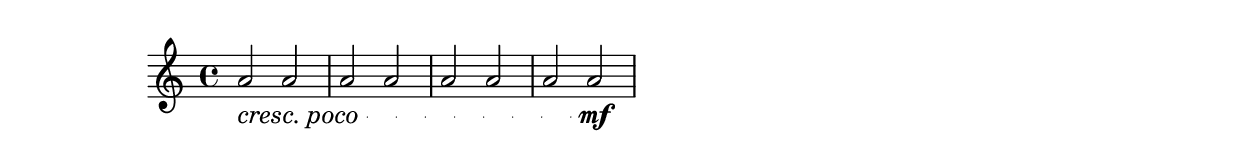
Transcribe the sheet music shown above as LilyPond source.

%% Do not edit this file; it is automatically
%% generated from LSR http://lsr.dsi.unimi.it
%% This file is in the public domain.
\version "2.13.4"

\header {
  lsrtags = "expressive-marks"

%% Translation of GIT committish: b2d4318d6c53df8469dfa4da09b27c15a374d0ca
  texidoces = "
Se puede modificar el texto empleado para los crescendos y
decrescendos modificando las propiedades de contexto
@code{crescendoText} y @code{decrescendoText}.  El estilo de la
línea de extensión se puede cambiar modificando la propiedad
@code{'style} de @code{DynamicTextSpanner}.  El valor
predeterminado es @code{'hairpin} (regulador), y entre otros
valores posibles se encuentran @code{'line} (línea),
@code{'dashed-line} (línea discontinua) y @code{'dotted-line}
(línea de puntos):

"
  doctitlees = "Cambiar el texto y los estilos de objeto de extensión para las indicaciones dinámicas textuales"


%% Translation of GIT committish: d96023d8792c8af202c7cb8508010c0d3648899d
texidocde = "
Der Text, der für Crescendo und Decrescendo gestzt wird, kann geändert
werden, indem man die Eigenschaften @code{crescendoText} und
@code{decrescendoText} verändert.  Der Stil des Streckers kann auch
geändert werden, indem die @code{'style}-Eigenschaft des
@code{DynamicTextSpanner} beeinflusst wird.  Der Standardwert ist
@code{'hairpin}, ander Möglichkeiten sind @code{'line}, @code{'dashed-line}
und @code{'dotted-line}.
"
  doctitlede = "Text und Strecker-Stile für Dynamik-Texte ändern"

  texidoc = "
The text used for crescendos and decrescendos can be changed by
modifying the context properties @code{crescendoText} and
@code{decrescendoText}. The style of the spanner line can be changed by
modifying the @code{'style} property of @code{DynamicTextSpanner}.  The
default value is @code{'hairpin}, and other possible values include
@code{'line}, @code{'dashed-line} and @code{'dotted-line}.

"
  doctitle = "Changing text and spanner styles for text dynamics"
} % begin verbatim

\relative c'' {
  \set crescendoText = \markup { \italic { cresc. poco } }
  \set crescendoSpanner = #'text
  \override DynamicTextSpanner #'style = #'dotted-line
  a2\< a
  a2 a
  a2 a
  a2 a\mf
}
